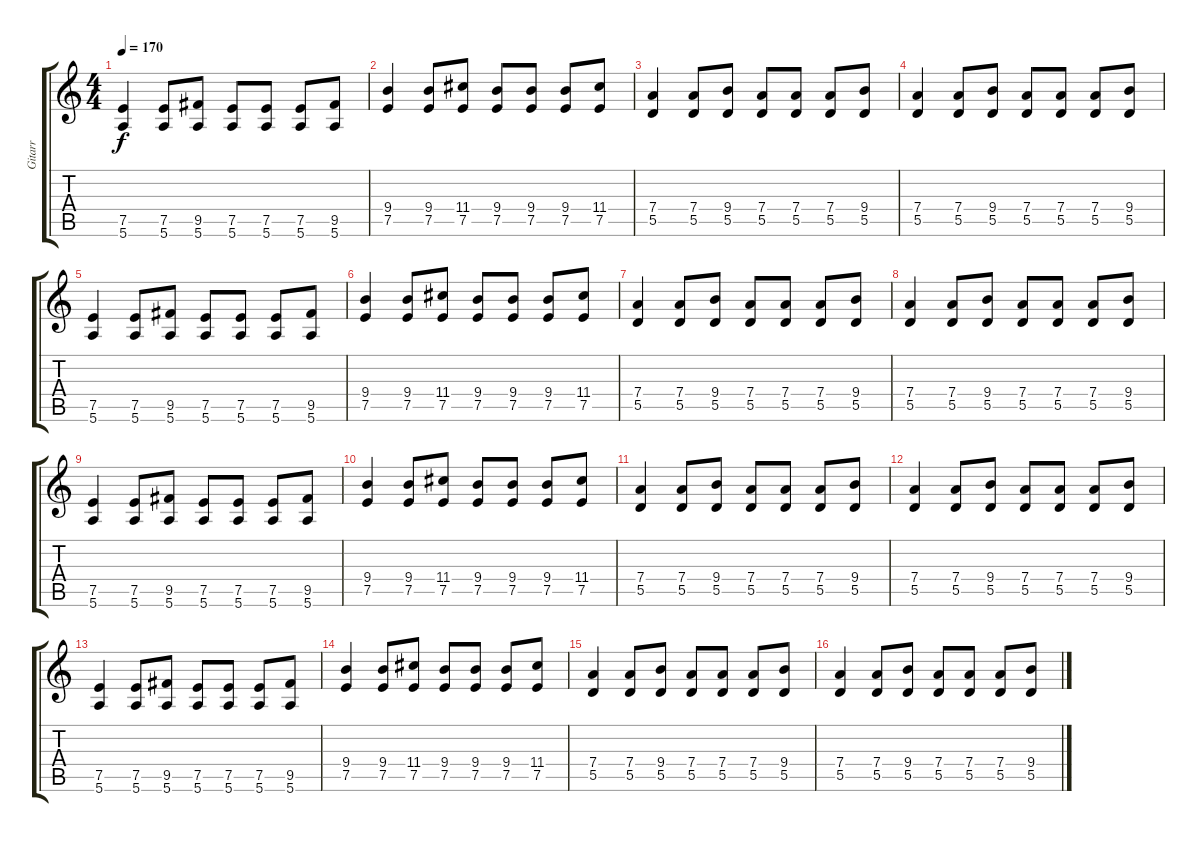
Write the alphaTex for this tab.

\track ("Gitarr" "Gitarr") {instrument distortionguitar}
\staff {score tabs}
\tuning (E4 B3 G3 D3 A2 E2) {hide}
\ts (4 4)
\tempo 170
\clef g2
\ks c
(7.5 5.6).4{dy f} (7.5 5.6).8 (9.5 5.6).8 (7.5 5.6).8 (7.5 5.6).8 (7.5 5.6).8 (9.5 5.6).8 |
(9.4 7.5).4 (9.4 7.5).8 (11.4 7.5).8 (9.4 7.5).8 (9.4 7.5).8 (9.4 7.5).8 (11.4 7.5).8 |
(7.4 5.5).4 (7.4 5.5).8 (9.4 5.5).8 (7.4 5.5).8 (7.4 5.5).8 (7.4 5.5).8 (9.4 5.5).8 |
(7.4 5.5).4 (7.4 5.5).8 (9.4 5.5).8 (7.4 5.5).8 (7.4 5.5).8 (7.4 5.5).8 (9.4 5.5).8 |
(7.5 5.6).4 (7.5 5.6).8 (9.5 5.6).8 (7.5 5.6).8 (7.5 5.6).8 (7.5 5.6).8 (9.5 5.6).8 |
(9.4 7.5).4 (9.4 7.5).8 (11.4 7.5).8 (9.4 7.5).8 (9.4 7.5).8 (9.4 7.5).8 (11.4 7.5).8 |
(7.4 5.5).4 (7.4 5.5).8 (9.4 5.5).8 (7.4 5.5).8 (7.4 5.5).8 (7.4 5.5).8 (9.4 5.5).8 |
(7.4 5.5).4 (7.4 5.5).8 (9.4 5.5).8 (7.4 5.5).8 (7.4 5.5).8 (7.4 5.5).8 (9.4 5.5).8 |
(7.5 5.6).4 (7.5 5.6).8 (9.5 5.6).8 (7.5 5.6).8 (7.5 5.6).8 (7.5 5.6).8 (9.5 5.6).8 |
(9.4 7.5).4 (9.4 7.5).8 (11.4 7.5).8 (9.4 7.5).8 (9.4 7.5).8 (9.4 7.5).8 (11.4 7.5).8 |
(7.4 5.5).4 (7.4 5.5).8 (9.4 5.5).8 (7.4 5.5).8 (7.4 5.5).8 (7.4 5.5).8 (9.4 5.5).8 |
(7.4 5.5).4 (7.4 5.5).8 (9.4 5.5).8 (7.4 5.5).8 (7.4 5.5).8 (7.4 5.5).8 (9.4 5.5).8 |
(7.5 5.6).4{volume 0} (7.5 5.6).8 (9.5 5.6).8 (7.5 5.6).8 (7.5 5.6).8 (7.5 5.6).8 (9.5 5.6).8 |
(9.4 7.5).4 (9.4 7.5).8 (11.4 7.5).8 (9.4 7.5).8 (9.4 7.5).8 (9.4 7.5).8 (11.4 7.5).8 |
(7.4 5.5).4 (7.4 5.5).8 (9.4 5.5).8 (7.4 5.5).8 (7.4 5.5).8 (7.4 5.5).8 (9.4 5.5).8 |
(7.4 5.5).4 (7.4 5.5).8 (9.4 5.5).8 (7.4 5.5).8 (7.4 5.5).8 (7.4 5.5).8 (9.4 5.5).8
